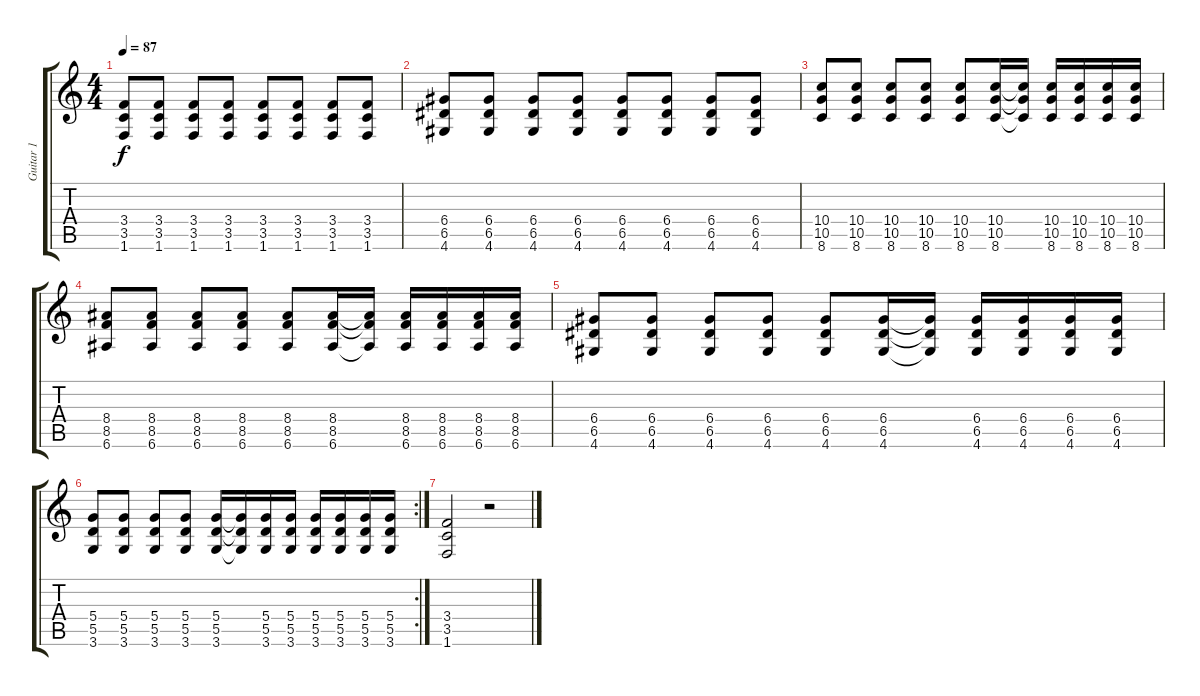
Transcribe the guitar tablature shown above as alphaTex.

\track ("Guitar 1" "Guitar 1") {instrument overdrivenguitar}
\staff {score tabs}
\tuning (E4 B3 G3 D3 A2 E2) {hide}
\ts (4 4)
\tempo 87
\clef g2
\ks c
(3.4 3.5 1.6).8{dy f} (3.4 3.5 1.6).8 (3.4 3.5 1.6).8 (3.4 3.5 1.6).8 (3.4 3.5 1.6).8 (3.4 3.5 1.6).8 (3.4 3.5 1.6).8 (3.4 3.5 1.6).8 |
(6.4 6.5 4.6).8 (6.4 6.5 4.6).8 (6.4 6.5 4.6).8 (6.4 6.5 4.6).8 (6.4 6.5 4.6).8 (6.4 6.5 4.6).8 (6.4 6.5 4.6).8 (6.4 6.5 4.6).8 |
(10.4 10.5 8.6).8 (10.4 10.5 8.6).8 (10.4 10.5 8.6).8 (10.4 10.5 8.6).8 (10.4 10.5 8.6).8 (10.4 10.5 8.6).16 (10.4{t} 10.5{t} 8.6{t}).16 (10.4 10.5 8.6).16 (10.4 10.5 8.6).16 (10.4 10.5 8.6).16 (10.4 10.5 8.6).16 |
(8.4 8.5 6.6).8 (8.4 8.5 6.6).8 (8.4 8.5 6.6).8 (8.4 8.5 6.6).8 (8.4 8.5 6.6).8 (8.4 8.5 6.6).16 (8.4{t} 8.5{t} 6.6{t}).16 (8.4 8.5 6.6).16 (8.4 8.5 6.6).16 (8.4 8.5 6.6).16 (8.4 8.5 6.6).16 |
(6.4 6.5 4.6).8 (6.4 6.5 4.6).8 (6.4 6.5 4.6).8 (6.4 6.5 4.6).8 (6.4 6.5 4.6).8 (6.4 6.5 4.6).16 (6.4{t} 6.5{t} 4.6{t}).16 (6.4 6.5 4.6).16 (6.4 6.5 4.6).16 (6.4 6.5 4.6).16 (6.4 6.5 4.6).16 |
\rc 2
(5.4 5.5 3.6).8 (5.4 5.5 3.6).8 (5.4 5.5 3.6).8 (5.4 5.5 3.6).8 (5.4 5.5 3.6).16 (5.4{t} 5.5{t} 3.6{t}).16 (5.4 5.5 3.6).16 (5.4 5.5 3.6).16 (5.4 5.5 3.6).16 (5.4 5.5 3.6).16 (5.4 5.5 3.6).16 (5.4 5.5 3.6).16 |
(3.4 3.5 1.6).2 r.2
